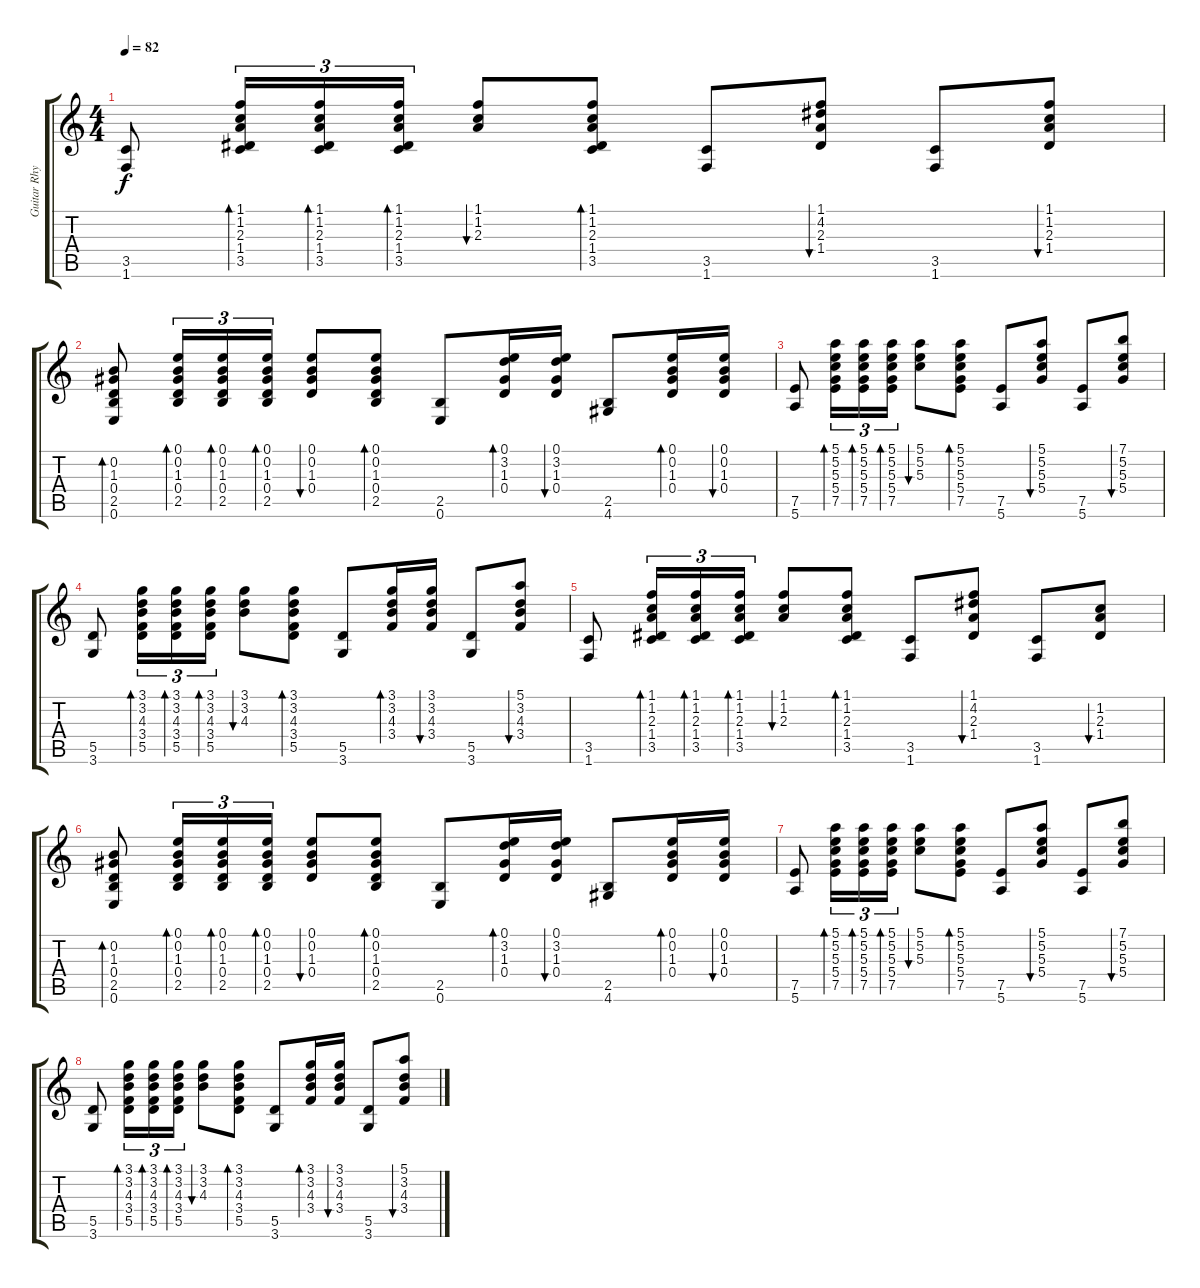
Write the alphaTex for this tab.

\track ("Guitar Rhythm" "Guitar Rhy") {instrument acousticguitarnylon}
\staff {score tabs}
\tuning (E4 B3 G3 D3 A2 E2) {hide}
\ts (4 4)
\tempo 82
\clef g2
\ks c
(3.5 1.6).8{dy f} (1.1 1.2 2.3 1.4 3.5).16{tu (3 2) bd 30} (1.1 1.2 2.3 1.4 3.5).16{tu (3 2) bd 30} (1.1 1.2 2.3 1.4 3.5).16{tu (3 2) bd 30} (1.1 1.2 2.3).8{bu 30} (1.1 1.2 2.3 1.4 3.5).8{bd 30} (3.5 1.6).8 (1.1 4.2 2.3 1.4).8{bu 30} (3.5 1.6).8 (1.1 1.2 2.3 1.4).8{bu 30} |
(0.2 1.3 0.4 2.5 0.6).8{bd 30} (0.1 0.2 1.3 0.4 2.5).16{tu (3 2) bd 30} (0.1 0.2 1.3 0.4 2.5).16{tu (3 2) bd 30} (0.1 0.2 1.3 0.4 2.5).16{tu (3 2) bd 30} (0.1 0.2 1.3 0.4).8{bu 30} (0.1 0.2 1.3 0.4 2.5).8{bd 30} (2.5 0.6).8 (0.1 3.2 1.3 0.4).16{bd 30} (0.1 3.2 1.3 0.4).16{bu 30} (2.5 4.6).8 (0.1 0.2 1.3 0.4).16{bd 30} (0.1 0.2 1.3 0.4).16{bu 30} |
\section ("" "")
(7.5 5.6).8 (5.1 5.2 5.3 5.4 7.5).16{tu (3 2) bd 30} (5.1 5.2 5.3 5.4 7.5).16{tu (3 2) bd 30} (5.1 5.2 5.3 5.4 7.5).16{tu (3 2) bd 30} (5.1 5.2 5.3).8{bu 30} (5.1 5.2 5.3 5.4 7.5).8{bd 30} (7.5 5.6).8 (5.1 5.2 5.3 5.4).8{bu 30} (7.5 5.6).8 (7.1 5.2 5.3 5.4).8{bu 30} |
(5.5 3.6).8 (3.1 3.2 4.3 3.4 5.5).16{tu (3 2) bd 30} (3.1 3.2 4.3 3.4 5.5).16{tu (3 2) bd 30} (3.1 3.2 4.3 3.4 5.5).16{tu (3 2) bd 30} (3.1 3.2 4.3).8{bu 30} (3.1 3.2 4.3 3.4 5.5).8{bd 30} (5.5 3.6).8 (3.1 3.2 4.3 3.4).16{bd 120} (3.1 3.2 4.3 3.4).16{bu 120} (5.5 3.6).8 (5.1 3.2 4.3 3.4).8{bu 120} |
(3.5 1.6).8 (1.1 1.2 2.3 1.4 3.5).16{tu (3 2) bd 30} (1.1 1.2 2.3 1.4 3.5).16{tu (3 2) bd 30} (1.1 1.2 2.3 1.4 3.5).16{tu (3 2) bd 30} (1.1 1.2 2.3).8{bu 30} (1.1 1.2 2.3 1.4 3.5).8{bd 30} (3.5 1.6).8 (1.1 4.2 2.3 1.4).8{bu 30} (3.5 1.6).8 (1.2 2.3 1.4).8{bu 30} |
(0.2 1.3 0.4 2.5 0.6).8{bd 30} (0.1 0.2 1.3 0.4 2.5).16{tu (3 2) bd 30} (0.1 0.2 1.3 0.4 2.5).16{tu (3 2) bd 30} (0.1 0.2 1.3 0.4 2.5).16{tu (3 2) bd 30} (0.1 0.2 1.3 0.4).8{bu 30} (0.1 0.2 1.3 0.4 2.5).8{bd 30} (2.5 0.6).8 (0.1 3.2 1.3 0.4).16{bd 30} (0.1 3.2 1.3 0.4).16{bu 30} (2.5 4.6).8 (0.1 0.2 1.3 0.4).16{bd 30} (0.1 0.2 1.3 0.4).16{bu 30} |
(7.5 5.6).8 (5.1 5.2 5.3 5.4 7.5).16{tu (3 2) bd 30} (5.1 5.2 5.3 5.4 7.5).16{tu (3 2) bd 30} (5.1 5.2 5.3 5.4 7.5).16{tu (3 2) bd 30} (5.1 5.2 5.3).8{bu 30} (5.1 5.2 5.3 5.4 7.5).8{bd 30} (7.5 5.6).8 (5.1 5.2 5.3 5.4).8{bu 30} (7.5 5.6).8 (7.1 5.2 5.3 5.4).8{bu 30} |
(5.5 3.6).8 (3.1 3.2 4.3 3.4 5.5).16{tu (3 2) bd 30} (3.1 3.2 4.3 3.4 5.5).16{tu (3 2) bd 30} (3.1 3.2 4.3 3.4 5.5).16{tu (3 2) bd 30} (3.1 3.2 4.3).8{bu 30} (3.1 3.2 4.3 3.4 5.5).8{bd 30} (5.5 3.6).8 (3.1 3.2 4.3 3.4).16{bd 120} (3.1 3.2 4.3 3.4).16{bu 120} (5.5 3.6).8 (5.1 3.2 4.3 3.4).8{bu 120}
